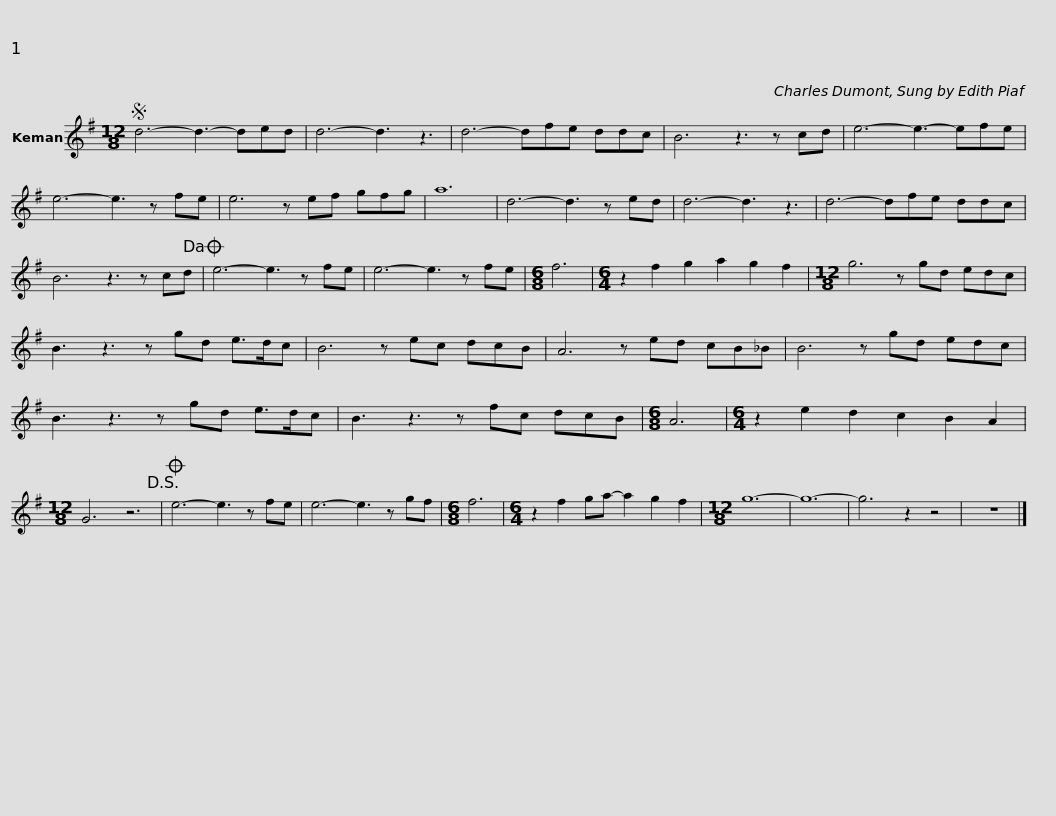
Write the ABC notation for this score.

X:1
L:1/8
M:12/8
I:linebreak $
K:G
V:1 treble
V:1
S d6- d3- ded | d6- d3 z3 | d6- dfe ddc | B6 z3 z cd | e6- e3- efe | %5
 e6- e3 z fe | e6 z ef gfg |$ a12 | d6- d3 z ed | d6- d3 z3 | %10
 d6- dfe ddc | B6 z3 z cd!dacoda! | e6- e3 z fe | e6- e3 z fe |[M:6/8] f6 |$ %15
[M:6/4] z2 f2 g2 a2 g2 f2 |[M:12/8] g6 z gd edc | B3 z3 z gd e>dc | B6 z ec dcB | A6 z ed cB_B |$ %20
 B6 z gd edc | B3 z3 z gd e>dc | B3 z3 z fc dcB |[M:6/8] A6 |[M:6/4] z2 e2 d2 c2 B2 A2 | %25
[M:12/8] G6 z6!D.S.! |O e6- e3 z fe |$ e6- e3 z gf |[M:6/8] f6 |[M:6/4] z2 f2 ga- a2 g2 f2 | %30
[M:12/8] g12- | g12- | g6 z2 z4 | z12 |] %34
